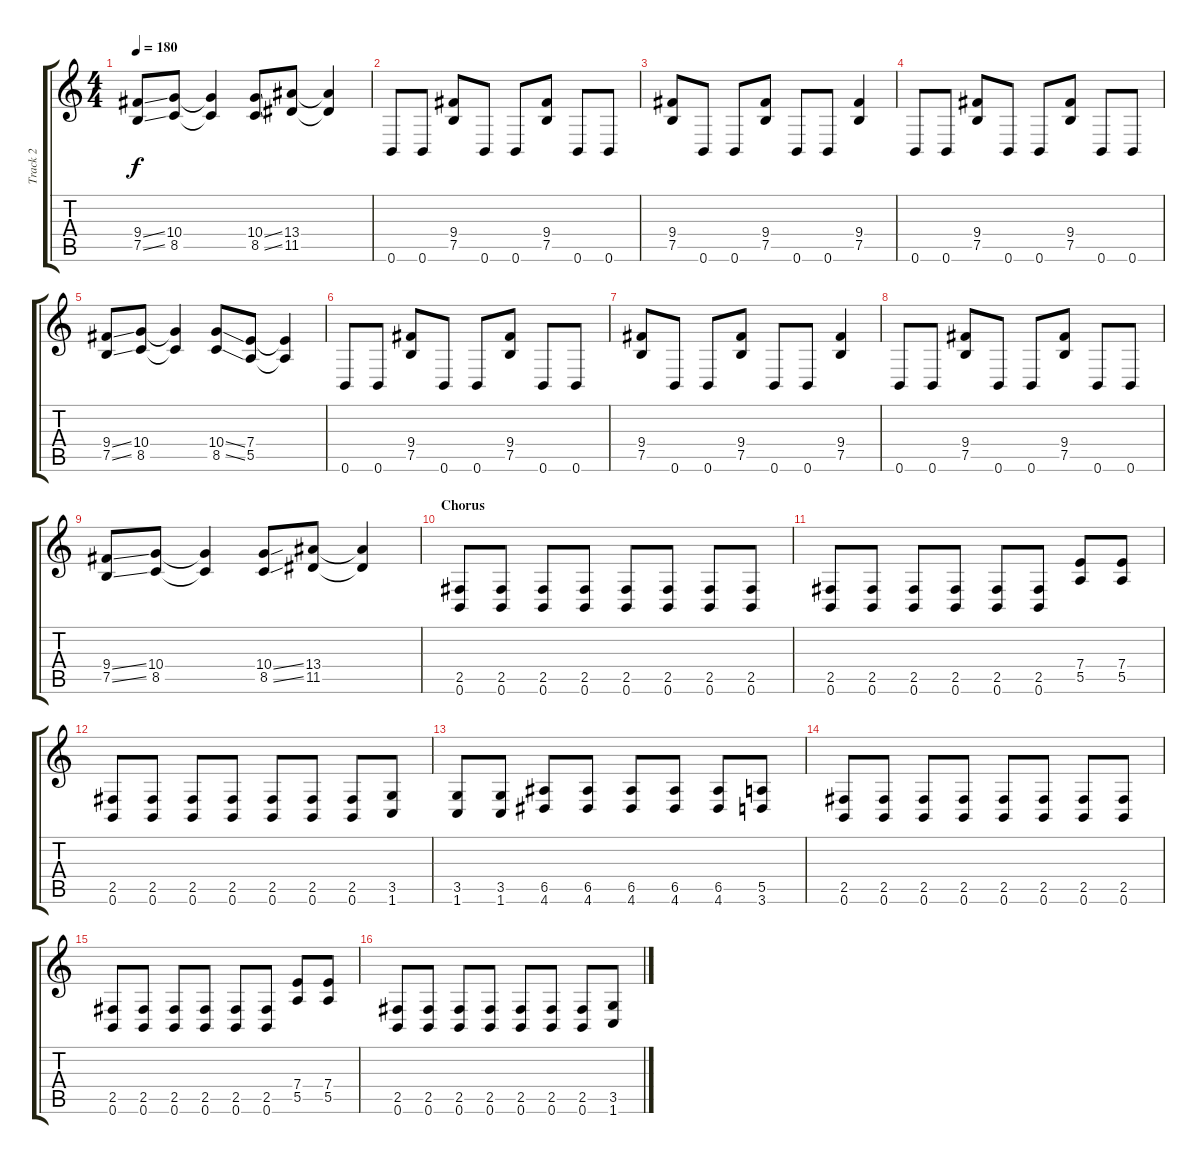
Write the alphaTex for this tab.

\track ("Track 2" "Track 2") {instrument overdrivenguitar}
\staff {score tabs}
\tuning (B3 Gb3 D3 A2 E2 B1) {hide}
\ts (4 4)
\tempo 180
\clef g2
\ks c
(9.4{ss} 7.5{ss}).8{dy f} (10.4 8.5).8 (10.4{t} 8.5{t}).4 (10.4{ss} 8.5{ss}).8 (13.4 11.5).8 (13.4{t} 11.5{t}).4 |
0.6.8 0.6.8 (9.4 7.5).8 0.6.8 0.6.8 (9.4 7.5).8 0.6.8 0.6.8 |
(9.4 7.5).8 0.6.8 0.6.8 (9.4 7.5).8 0.6.8 0.6.8 (9.4 7.5).4 |
0.6.8 0.6.8 (9.4 7.5).8 0.6.8 0.6.8 (9.4 7.5).8 0.6.8 0.6.8 |
(9.4{ss} 7.5{ss}).8 (10.4 8.5).8 (10.4{t} 8.5{t}).4 (10.4{ss} 8.5{ss}).8 (7.4 5.5).8 (7.4{t} 5.5{t}).4 |
0.6.8 0.6.8 (9.4 7.5).8 0.6.8 0.6.8 (9.4 7.5).8 0.6.8 0.6.8 |
(9.4 7.5).8 0.6.8 0.6.8 (9.4 7.5).8 0.6.8 0.6.8 (9.4 7.5).4 |
0.6.8 0.6.8 (9.4 7.5).8 0.6.8 0.6.8 (9.4 7.5).8 0.6.8 0.6.8 |
(9.4{ss} 7.5{ss}).8 (10.4 8.5).8 (10.4{t} 8.5{t}).4 (10.4{ss} 8.5{ss}).8 (13.4 11.5).8 (13.4{t} 11.5{t}).4 |
\section ("" "Chorus")
(2.5 0.6).8 (2.5 0.6).8 (2.5 0.6).8 (2.5 0.6).8 (2.5 0.6).8 (2.5 0.6).8 (2.5 0.6).8 (2.5 0.6).8 |
(2.5 0.6).8 (2.5 0.6).8 (2.5 0.6).8 (2.5 0.6).8 (2.5 0.6).8 (2.5 0.6).8 (7.4 5.5).8 (7.4 5.5).8 |
(2.5 0.6).8 (2.5 0.6).8 (2.5 0.6).8 (2.5 0.6).8 (2.5 0.6).8 (2.5 0.6).8 (2.5 0.6).8 (3.5 1.6).8 |
(3.5 1.6).8 (3.5 1.6).8 (6.5 4.6).8 (6.5 4.6).8 (6.5 4.6).8 (6.5 4.6).8 (6.5 4.6).8 (5.5 3.6).8 |
(2.5 0.6).8 (2.5 0.6).8 (2.5 0.6).8 (2.5 0.6).8 (2.5 0.6).8 (2.5 0.6).8 (2.5 0.6).8 (2.5 0.6).8 |
(2.5 0.6).8 (2.5 0.6).8 (2.5 0.6).8 (2.5 0.6).8 (2.5 0.6).8 (2.5 0.6).8 (7.4 5.5).8 (7.4 5.5).8 |
(2.5 0.6).8 (2.5 0.6).8 (2.5 0.6).8 (2.5 0.6).8 (2.5 0.6).8 (2.5 0.6).8 (2.5 0.6).8 (3.5 1.6).8
